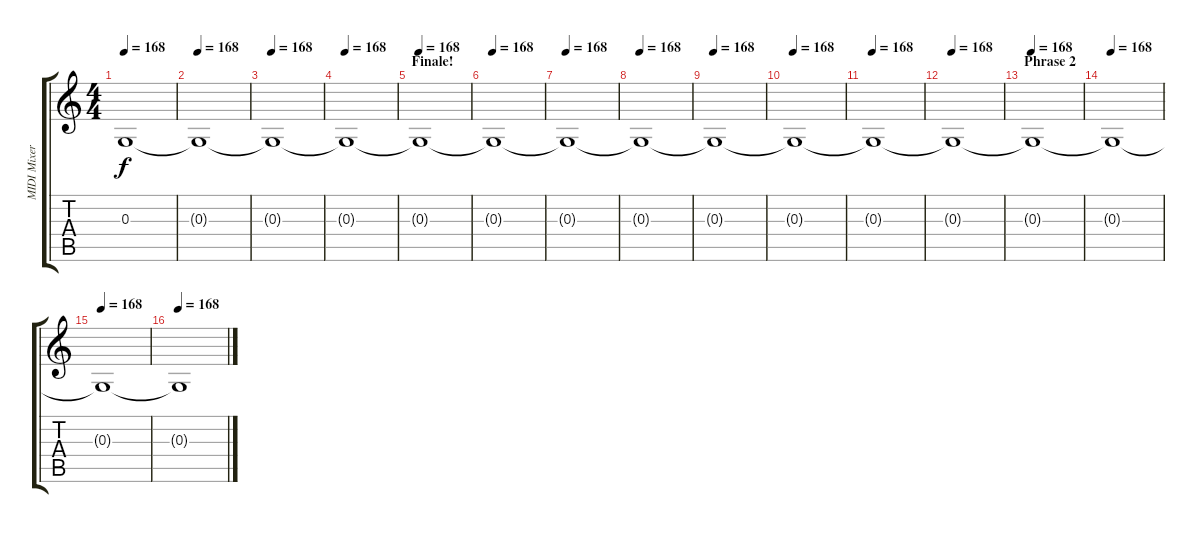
\track ("MIDI Mixer" "MIDI Mixer") {instrument applause}
\staff {score tabs}
\tuning (E4 B3 G3 D3 A2 E2) {hide}
\ts (4 4)
\tempo 168
\clef g2
\ks c
0.3{t}.1{dy f} |
\tempo 168
0.3{t}.1 |
\tempo 168
0.3{t}.1 |
\tempo 168
0.3{t}.1 |
\section ("" "Finale!")
\tempo 168
0.3{t}.1 |
\tempo 168
0.3{t}.1 |
\tempo 168
0.3{t}.1 |
\tempo 168
0.3{t}.1 |
\tempo 168
0.3{t}.1 |
\tempo 168
0.3{t}.1 |
\tempo 168
0.3{t}.1 |
\tempo 168
0.3{t}.1 |
\section ("" "Phrase 2")
\tempo 168
0.3{t}.1 |
\tempo 168
0.3{t}.1 |
\tempo 168
0.3{t}.1 |
\tempo 168
0.3{t}.1
